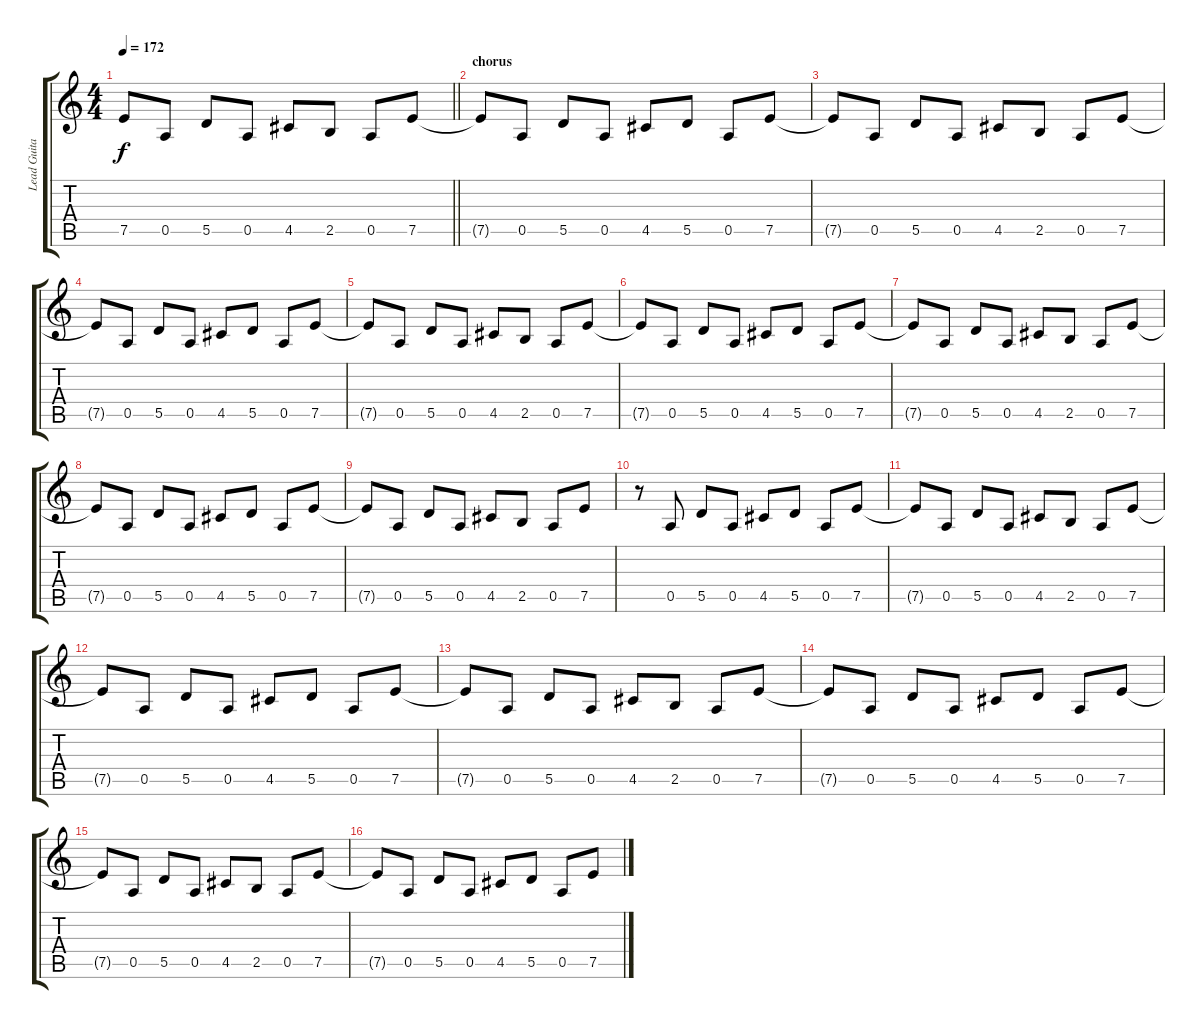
\track ("Lead Guitar" "Lead Guita") {instrument distortionguitar}
\staff {score tabs}
\tuning (E4 B3 G3 D3 A2 D2) {hide}
\ts (4 4)
\tempo 172
\clef g2
\barLineRight lightlight
\ks c
7.5{t}.8{dy f} 0.5.8 5.5.8 0.5.8 4.5.8 2.5.8 0.5.8 7.5.8 |
\section ("" "chorus")
7.5{t}.8 0.5.8 5.5.8 0.5.8 4.5.8 5.5.8 0.5.8 7.5.8 |
7.5{t}.8 0.5.8 5.5.8 0.5.8 4.5.8 2.5.8 0.5.8 7.5.8 |
7.5{t}.8 0.5.8 5.5.8 0.5.8 4.5.8 5.5.8 0.5.8 7.5.8 |
7.5{t}.8 0.5.8 5.5.8 0.5.8 4.5.8 2.5.8 0.5.8 7.5.8 |
7.5{t}.8 0.5.8 5.5.8 0.5.8 4.5.8 5.5.8 0.5.8 7.5.8 |
7.5{t}.8 0.5.8 5.5.8 0.5.8 4.5.8 2.5.8 0.5.8 7.5.8 |
7.5{t}.8 0.5.8 5.5.8 0.5.8 4.5.8 5.5.8 0.5.8 7.5.8 |
7.5{t}.8 0.5.8 5.5.8 0.5.8 4.5.8 2.5.8 0.5.8 7.5.8 |
r.8 0.5.8 5.5.8 0.5.8 4.5.8 5.5.8 0.5.8 7.5.8 |
7.5{t}.8 0.5.8 5.5.8 0.5.8 4.5.8 2.5.8 0.5.8 7.5.8 |
7.5{t}.8 0.5.8 5.5.8 0.5.8 4.5.8 5.5.8 0.5.8 7.5.8 |
7.5{t}.8 0.5.8 5.5.8 0.5.8 4.5.8 2.5.8 0.5.8 7.5.8 |
7.5{t}.8 0.5.8 5.5.8 0.5.8 4.5.8 5.5.8 0.5.8 7.5.8 |
7.5{t}.8 0.5.8 5.5.8 0.5.8 4.5.8 2.5.8 0.5.8 7.5.8 |
7.5{t}.8 0.5.8 5.5.8 0.5.8 4.5.8 5.5.8 0.5.8 7.5.8
